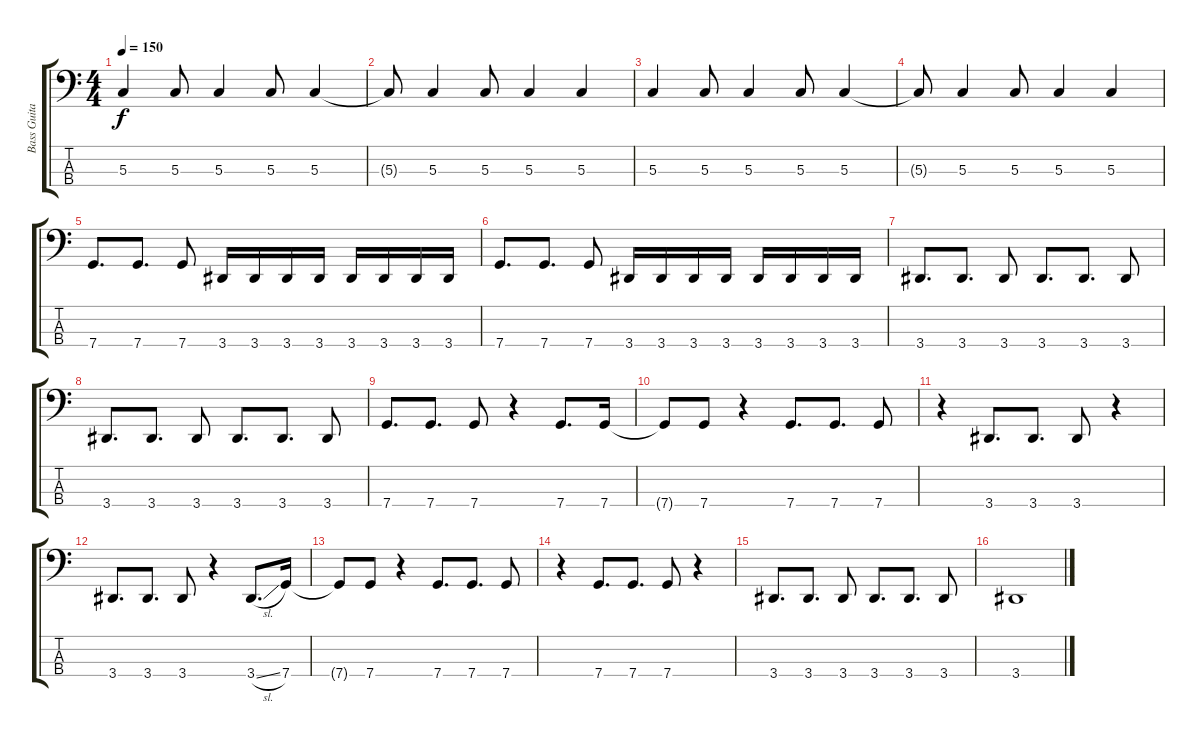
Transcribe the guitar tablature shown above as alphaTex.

\track ("Bass Guitar" "Bass Guita") {instrument electricbasspick}
\staff {score tabs}
\tuning (F2 C2 G1 C1) {hide}
\ts (4 4)
\tempo 150
\clef f4
\ks c
5.3.4{dy f} 5.3.8 5.3.4 5.3.8 5.3.4 |
5.3{t}.8 5.3.4 5.3.8 5.3.4 5.3.4 |
5.3.4 5.3.8 5.3.4 5.3.8 5.3.4 |
5.3{t}.8 5.3.4 5.3.8 5.3.4 5.3.4 |
7.4.8{d} 7.4.8{d} 7.4.8 3.4.16 3.4.16 3.4.16 3.4.16 3.4.16 3.4.16 3.4.16 3.4.16 |
7.4.8{d} 7.4.8{d} 7.4.8 3.4.16 3.4.16 3.4.16 3.4.16 3.4.16 3.4.16 3.4.16 3.4.16 |
3.4.8{d} 3.4.8{d} 3.4.8 3.4.8{d} 3.4.8{d} 3.4.8 |
3.4.8{d} 3.4.8{d} 3.4.8 3.4.8{d} 3.4.8{d} 3.4.8 |
7.4.8{d} 7.4.8{d} 7.4.8 r.4 7.4.8{d} 7.4.16 |
7.4{t}.8 7.4.8 r.4 7.4.8{d} 7.4.8{d} 7.4.8 |
r.4 3.4.8{d} 3.4.8{d} 3.4.8 r.4 |
3.4.8{d} 3.4.8{d} 3.4.8 r.4 3.4{sl}.8{d} 7.4.16 |
7.4{t}.8 7.4.8 r.4 7.4.8{d} 7.4.8{d} 7.4.8 |
r.4 7.4.8{d} 7.4.8{d} 7.4.8 r.4 |
3.4.8{d} 3.4.8{d} 3.4.8 3.4.8{d} 3.4.8{d} 3.4.8 |
3.4.1
